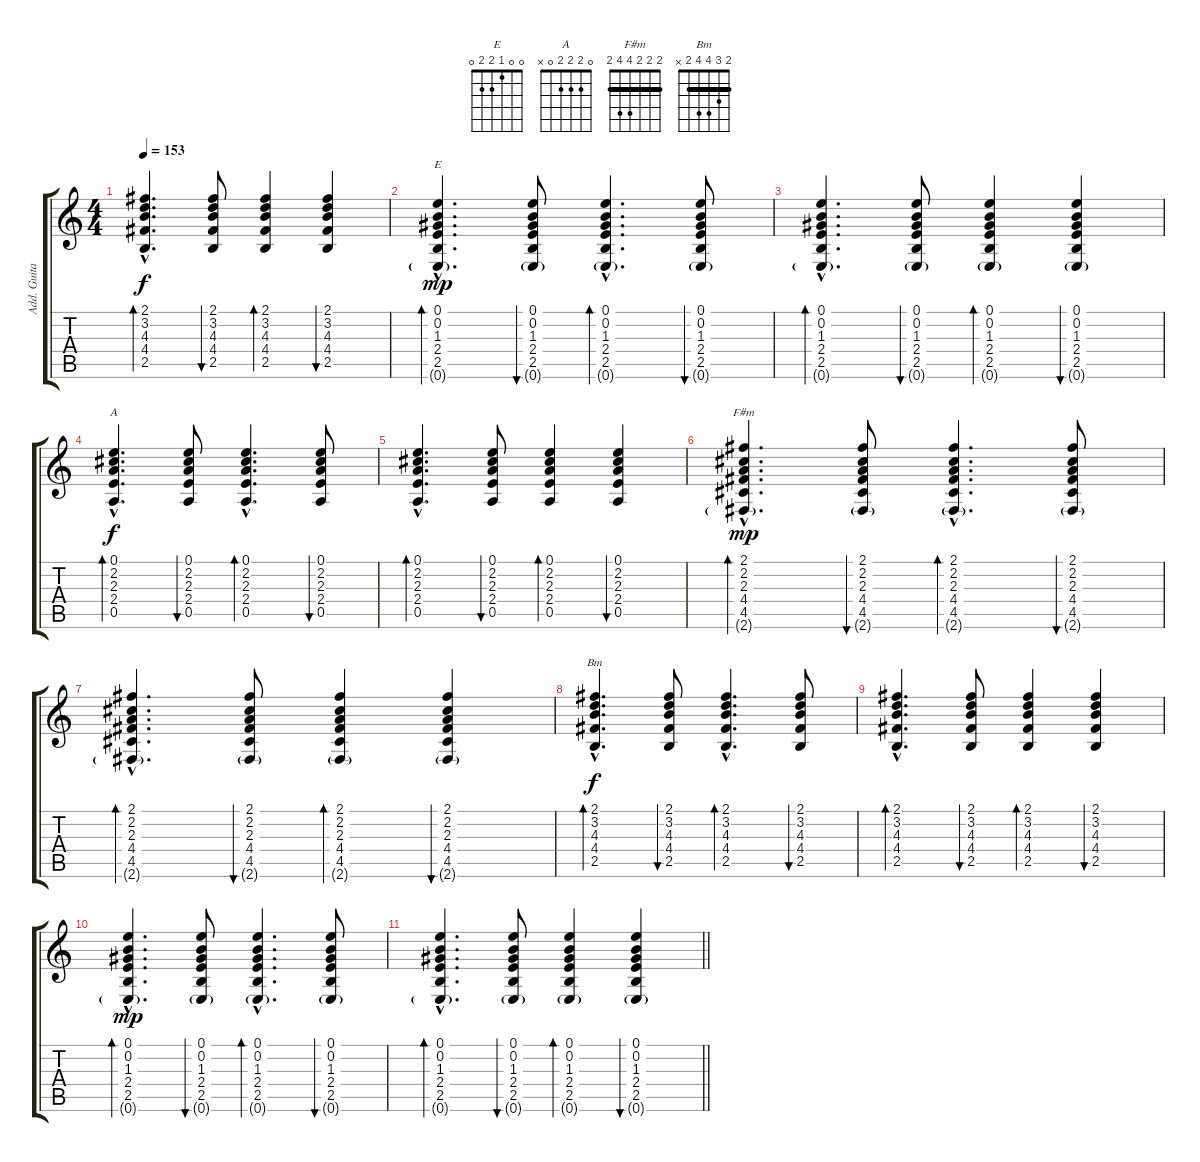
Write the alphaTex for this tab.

\track ("Add. Guitar 2" "Add. Guita") {instrument distortionguitar}
\staff {score tabs}
\tuning (E4 B3 G3 D3 A2 E2) {hide}
\chord ("E" 0 0 1 2 2 0)
\chord ("A" 0 2 2 2 0 x)
\chord ("F#m" 2 2 2 4 4 2) {barre 2}
\chord ("Bm" 2 3 4 4 2 x) {barre 2}
\ts (4 4)
\tempo 153
\clef g2
\ks c
(2.1{hac} 3.2{hac} 4.3{hac} 4.4{hac} 2.5{hac}).4{d bd 60 dy f} (2.1 3.2 4.3 4.4 2.5).8{bu 60} (2.1 3.2 4.3 4.4 2.5).4{bd 60} (2.1 3.2 4.3 4.4 2.5).4{bu 60} |
(0.1{hac} 0.2{hac} 1.3{hac} 2.4{hac} 2.5{hac} 0.6{g hac}).4{d bd 60 ch "E" dy mp} (0.1 0.2 1.3 2.4 2.5 0.6{g}).8{bu 60} (0.1{hac} 0.2{hac} 1.3{hac} 2.4{hac} 2.5{hac} 0.6{g hac}).4{d bd 60} (0.1 0.2 1.3 2.4 2.5 0.6{g}).8{bu 60} |
(0.1{hac} 0.2{hac} 1.3{hac} 2.4{hac} 2.5{hac} 0.6{g hac}).4{d bd 60} (0.1 0.2 1.3 2.4 2.5 0.6{g}).8{bu 60} (0.1 0.2 1.3 2.4 2.5 0.6{g}).4{bd 60} (0.1 0.2 1.3 2.4 2.5 0.6{g}).4{bu 60} |
(0.1{hac} 2.2{hac} 2.3{hac} 2.4{hac} 0.5{hac}).4{d bd 60 ch "A" dy f} (0.1 2.2 2.3 2.4 0.5).8{bu 60} (0.1{hac} 2.2{hac} 2.3{hac} 2.4{hac} 0.5{hac}).4{d bd 60} (0.1 2.2 2.3 2.4 0.5).8{bu 60} |
(0.1{hac} 2.2{hac} 2.3{hac} 2.4{hac} 0.5{hac}).4{d bd 60} (0.1 2.2 2.3 2.4 0.5).8{bu 60} (0.1 2.2 2.3 2.4 0.5).4{bd 60} (0.1 2.2 2.3 2.4 0.5).4{bu 60} |
(2.1{hac} 2.2{hac} 2.3{hac} 4.4{hac} 4.5{hac} 2.6{g hac}).4{d bd 60 ch "F#m" dy mp} (2.1 2.2 2.3 4.4 4.5 2.6{g}).8{bu 60} (2.1{hac} 2.2{hac} 2.3{hac} 4.4{hac} 4.5{hac} 2.6{g hac}).4{d bd 60} (2.1 2.2 2.3 4.4 4.5 2.6{g}).8{bu 60} |
(2.1{hac} 2.2{hac} 2.3{hac} 4.4{hac} 4.5{hac} 2.6{g hac}).4{d bd 60} (2.1 2.2 2.3 4.4 4.5 2.6{g}).8{bu 60} (2.1 2.2 2.3 4.4 4.5 2.6{g}).4{bd 60} (2.1 2.2 2.3 4.4 4.5 2.6{g}).4{bu 60} |
(2.1{hac} 3.2{hac} 4.3{hac} 4.4{hac} 2.5{hac}).4{d bd 60 ch "Bm" dy f} (2.1 3.2 4.3 4.4 2.5).8{bu 60} (2.1{hac} 3.2{hac} 4.3{hac} 4.4{hac} 2.5{hac}).4{d bd 60} (2.1 3.2 4.3 4.4 2.5).8{bu 60} |
(2.1{hac} 3.2{hac} 4.3{hac} 4.4{hac} 2.5{hac}).4{d bd 60} (2.1 3.2 4.3 4.4 2.5).8{bu 60} (2.1 3.2 4.3 4.4 2.5).4{bd 60} (2.1 3.2 4.3 4.4 2.5).4{bu 60} |
(0.1{hac} 0.2{hac} 1.3{hac} 2.4{hac} 2.5{hac} 0.6{g hac}).4{d bd 60 dy mp} (0.1 0.2 1.3 2.4 2.5 0.6{g}).8{bu 60} (0.1{hac} 0.2{hac} 1.3{hac} 2.4{hac} 2.5{hac} 0.6{g hac}).4{d bd 60} (0.1 0.2 1.3 2.4 2.5 0.6{g}).8{bu 60} |
\barLineRight lightlight
(0.1{hac} 0.2{hac} 1.3{hac} 2.4{hac} 2.5{hac} 0.6{g hac}).4{d bd 60} (0.1 0.2 1.3 2.4 2.5 0.6{g}).8{bu 60} (0.1 0.2 1.3 2.4 2.5 0.6{g}).4{bd 60} (0.1 0.2 1.3 2.4 2.5 0.6{g}).4{bu 60}
